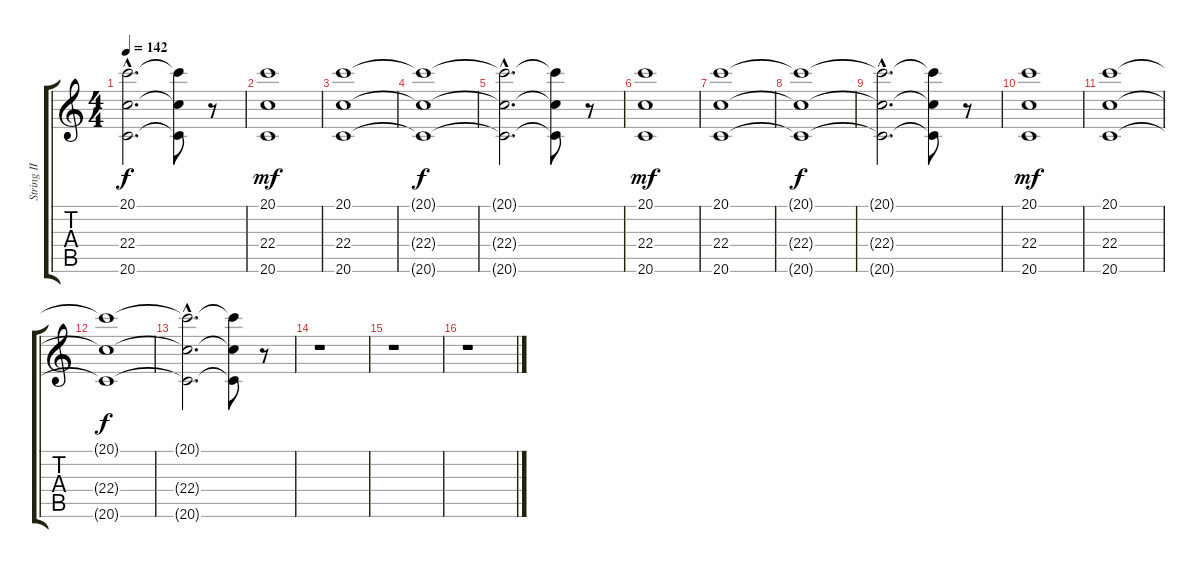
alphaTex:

\track ("String II" "String II") {instrument stringensemble2}
\staff {score tabs}
\tuning (E4 B3 G3 D3 A2 E2) {hide}
\ts (4 4)
\tempo 142
\clef g2
\ks c
(20.1{hac t} 22.4{hac t} 20.6{hac t}).2{d dy f} (20.1{t} 22.4{t} 20.6{t}).8 r.8 |
(20.1 22.4 20.6).1{dy mf} |
(20.1 22.4 20.6).1 |
(20.1{t} 22.4{t} 20.6{t}).1{dy f} |
(20.1{hac t} 22.4{hac t} 20.6{hac t}).2{d} (20.1{t} 22.4{t} 20.6{t}).8 r.8 |
(20.1 22.4 20.6).1{dy mf} |
(20.1 22.4 20.6).1 |
(20.1{t} 22.4{t} 20.6{t}).1{dy f} |
(20.1{hac t} 22.4{hac t} 20.6{hac t}).2{d} (20.1{t} 22.4{t} 20.6{t}).8 r.8 |
(20.1 22.4 20.6).1{dy mf} |
(20.1 22.4 20.6).1 |
(20.1{t} 22.4{t} 20.6{t}).1{dy f} |
(20.1{hac t} 22.4{hac t} 20.6{hac t}).2{d} (20.1{t} 22.4{t} 20.6{t}).8 r.8 |
r.1 |
r.1 |
r.1
